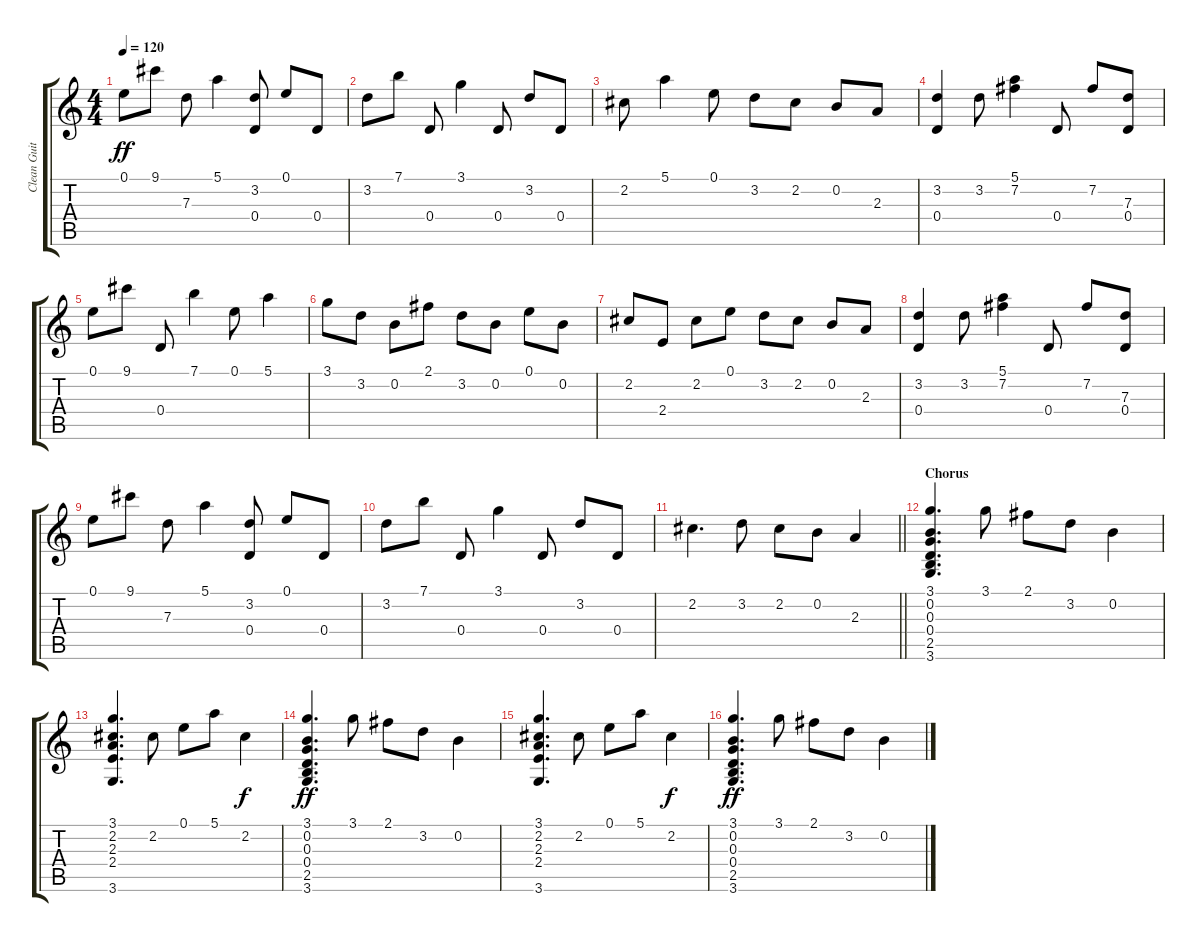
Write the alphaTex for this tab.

\track ("Clean Guitar 2" "Clean Guit") {instrument electricguitarclean}
\staff {score tabs}
\tuning (E4 B3 G3 D3 A2 E2) {hide}
\ts (4 4)
\tempo 120
\clef g2
\ks c
0.1.8{dy ff} 9.1.8 7.3.8 5.1.4 (3.2 0.4).8 0.1.8 0.4.8 |
3.2.8 7.1.8 0.4.8 3.1.4 0.4.8 3.2.8 0.4.8 |
2.2.8 5.1.4 0.1.8 3.2.8 2.2.8 0.2.8 2.3.8 |
(3.2 0.4).4 3.2.8 (5.1 7.2).4 0.4.8 7.2.8 (7.3 0.4).8 |
0.1.8 9.1.8 0.4.8 7.1.4 0.1.8 5.1.4 |
3.1.8 3.2.8 0.2.8 2.1.8 3.2.8 0.2.8 0.1.8 0.2.8 |
2.2.8 2.4.8 2.2.8 0.1.8 3.2.8 2.2.8 0.2.8 2.3.8 |
(3.2 0.4).4 3.2.8 (5.1 7.2).4 0.4.8 7.2.8 (7.3 0.4).8 |
0.1.8 9.1.8 7.3.8 5.1.4 (3.2 0.4).8 0.1.8 0.4.8 |
3.2.8 7.1.8 0.4.8 3.1.4 0.4.8 3.2.8 0.4.8 |
\barLineRight lightlight
2.2.4{d} 3.2.8 2.2.8 0.2.8 2.3.4 |
\section ("" "Chorus")
(3.1 0.2 0.3 0.4 2.5 3.6).4{d} 3.1.8 2.1.8 3.2.8 0.2.4 |
(3.1 2.2 2.3 2.4 3.6).4{d} 2.2.8 0.1.8 5.1.8 2.2.4{dy f} |
(3.1 0.2 0.3 0.4 2.5 3.6).4{d dy ff} 3.1.8 2.1.8 3.2.8 0.2.4 |
(3.1 2.2 2.3 2.4 3.6).4{d} 2.2.8 0.1.8 5.1.8 2.2.4{dy f} |
(3.1 0.2 0.3 0.4 2.5 3.6).4{d dy ff} 3.1.8 2.1.8 3.2.8 0.2.4
